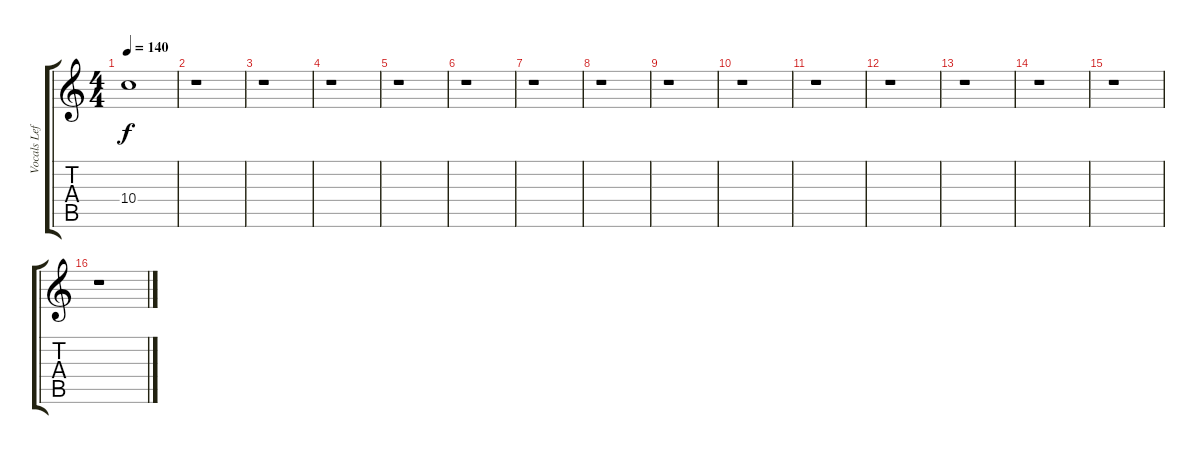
\track ("Vocals Left" "Vocals Lef") {instrument choiraahs}
\staff {score tabs}
\tuning (E5 B4 G4 D4 A3 E3) {hide}
\ts (4 4)
\tempo 140
\clef g2
\ks c
10.4{t}.1{dy f} |
r.1 |
r.1 |
r.1 |
r.1 |
r.1 |
r.1 |
r.1 |
r.1 |
r.1 |
r.1 |
r.1 |
r.1 |
r.1 |
r.1 |
r.1
